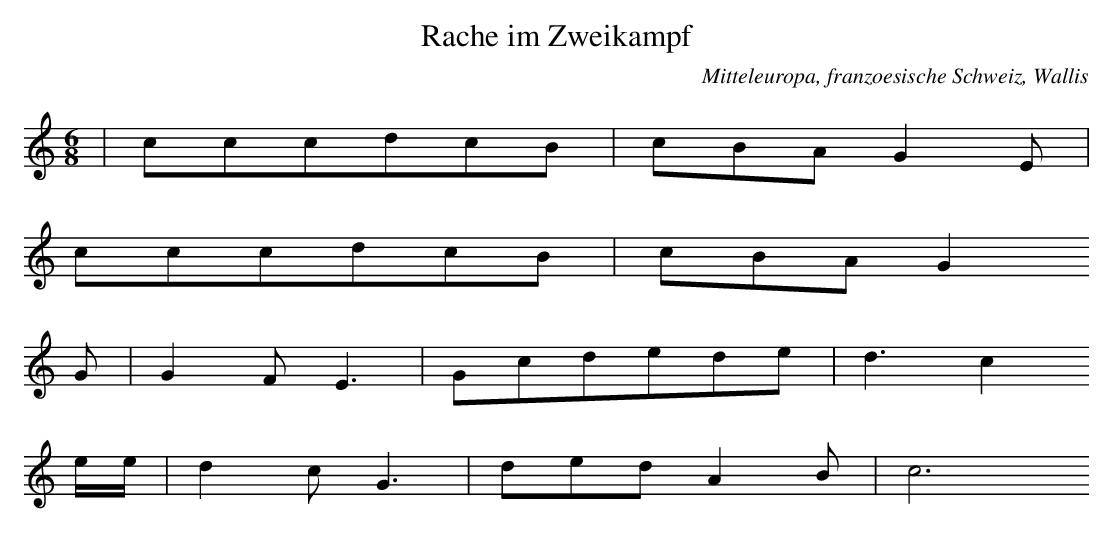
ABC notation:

X:1
T: Rache im Zweikampf
O: Mitteleuropa, franzoesische Schweiz, Wallis
M: 6/8
L: 1/16
K: C
 | c2c2c2d2c2B2 | c2B2A2G4E2 |
c2c2c2d2c2B2 | c2B2A2G4
G2 | G4F2E6 | G2c2d2e2d2e2 | d6c4
ee | d4c2G6 | d2e2d2A4B2 | c12
